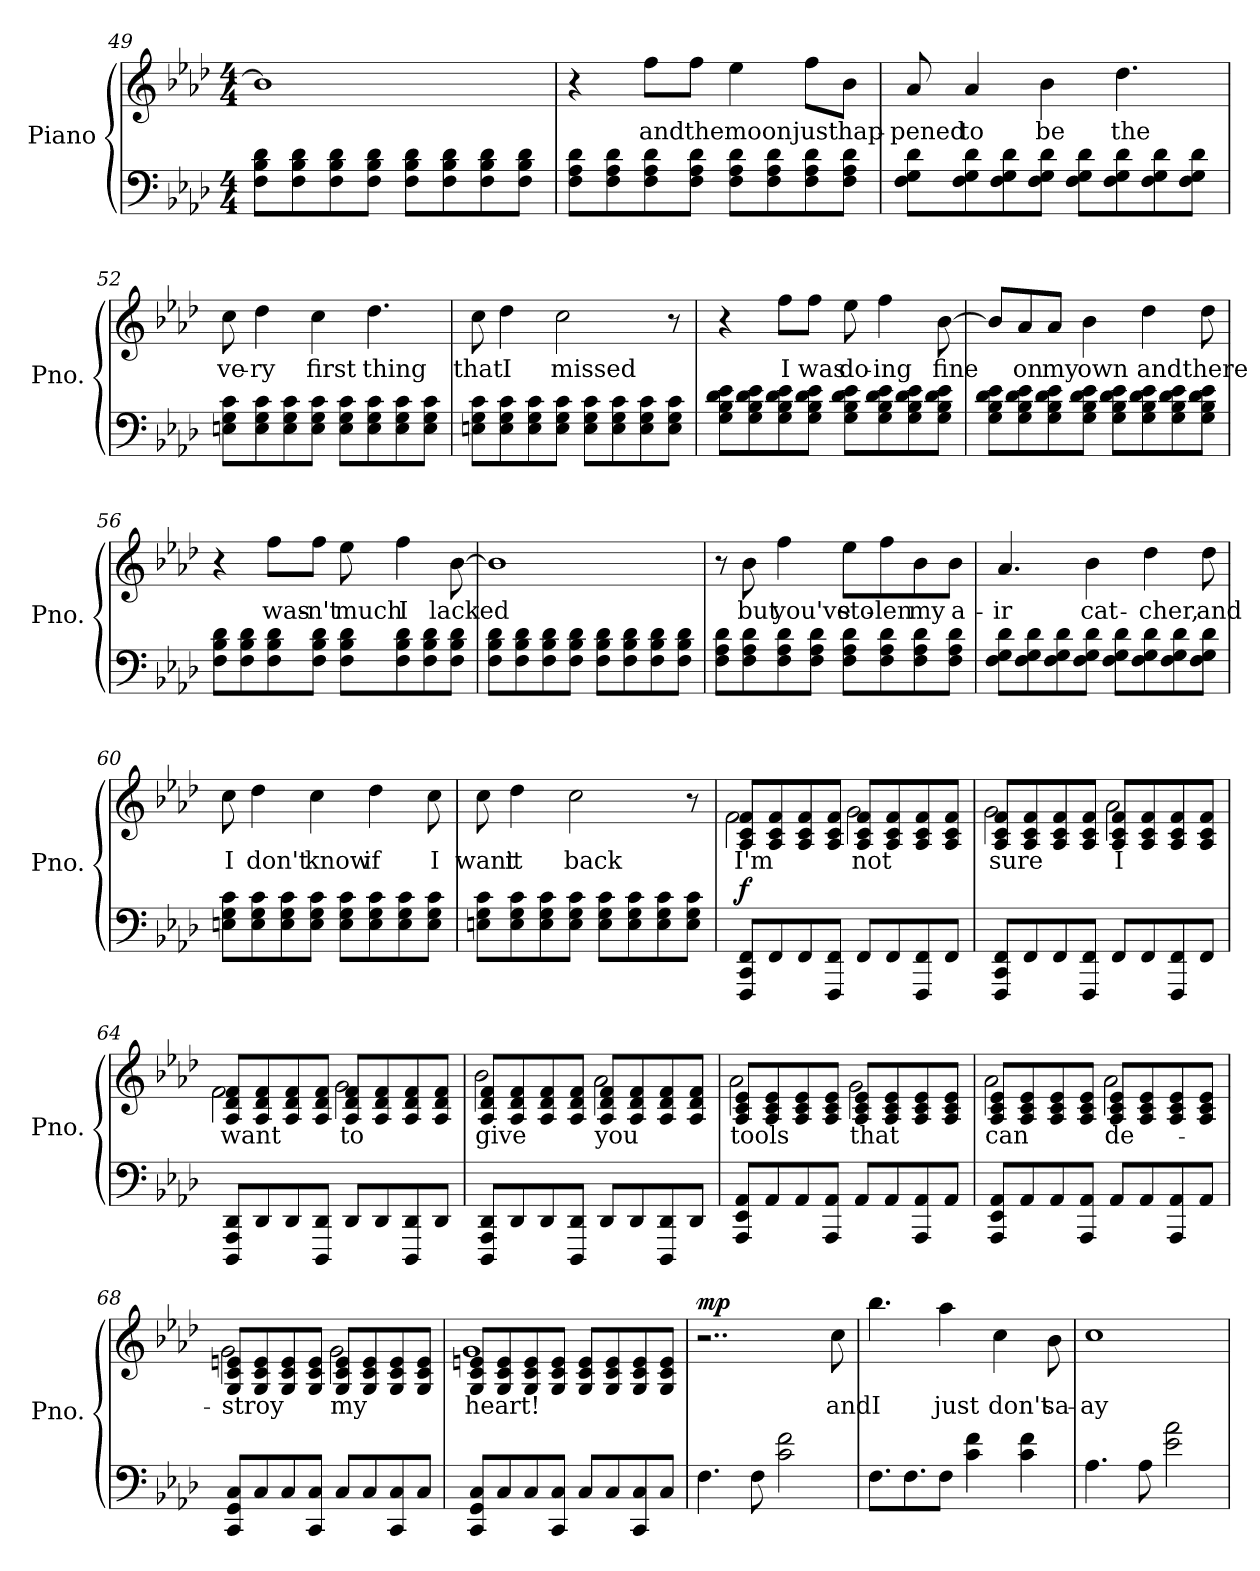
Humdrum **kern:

**kern	**kern	**text	**dynam
*part1	*part1	*part1	*part1
*staff2	*staff1	*staff1	*staff1/2
*I"Piano	*	*	*
*I'Pno.	*	*	*
*clefF4	*clefG2	*	*
*k[b-e-a-d-]	*k[b-e-a-d-]	*	*
*M4/4	*M4/4	*	*
=49	=49	=49	=49
8F\ 8B-\ 8d-\L	1b-]	.	.
8F\ 8B-\ 8d-\	.	.	.
8F\ 8B-\ 8d-\	.	.	.
8F\ 8B-\ 8d-\J	.	.	.
8F\ 8B-\ 8d-\L	.	.	.
8F\ 8B-\ 8d-\	.	.	.
8F\ 8B-\ 8d-\	.	.	.
8F\ 8B-\ 8d-\J	.	.	.
=50	=50	=50	=50
8F\ 8A-\ 8d-\L	4r	.	.
8F\ 8A-\ 8d-\	.	.	.
8F\ 8A-\ 8d-\	8ff\L	and	.
8F\ 8A-\ 8d-\J	8ff\J	the	.
8F\ 8A-\ 8d-\L	4ee-\	moon	.
8F\ 8A-\ 8d-\	.	.	.
8F\ 8A-\ 8d-\	8ff\L	just	.
8F\ 8A-\ 8d-\J	8b-\J	hap-	.
!!LO:PB:g=z
=51	=51	=51	=51
8F\ 8G\ 8d-\L	8a-/	-pened	.
8F\ 8G\ 8d-\	4a-/	to	.
8F\ 8G\ 8d-\	.	.	.
8F\ 8G\ 8d-\J	4b-\	be	.
8F\ 8G\ 8d-\L	.	.	.
8F\ 8G\ 8d-\	4.dd-\	the	.
8F\ 8G\ 8d-\	.	.	.
8F\ 8G\ 8d-\J	.	.	.
=52	=52	=52	=52
8En\ 8G\ 8c\L	8cc\	ve-	.
8E\ 8G\ 8c\	4dd-\	-ry	.
8E\ 8G\ 8c\	.	.	.
8E\ 8G\ 8c\J	4cc\	first	.
8E\ 8G\ 8c\L	.	.	.
8E\ 8G\ 8c\	4.dd-\	thing	.
8E\ 8G\ 8c\	.	.	.
8E\ 8G\ 8c\J	.	.	.
=53	=53	=53	=53
8En\ 8G\ 8c\L	8cc\	that	.
8E\ 8G\ 8c\	4dd-\	I	.
8E\ 8G\ 8c\	.	.	.
8E\ 8G\ 8c\J	2cc\	missed	.
8E\ 8G\ 8c\L	.	.	.
8E\ 8G\ 8c\	.	.	.
8E\ 8G\ 8c\	.	.	.
8E\ 8G\ 8c\J	8r	.	.
!!LO:LB:g=z
=54	=54	=54	=54
8G\ 8B-\ 8d-\ 8e-\L	4r	.	.
8G\ 8B-\ 8d-\ 8e-\	.	.	.
8G\ 8B-\ 8d-\ 8e-\	8ff\L	I	.
8G\ 8B-\ 8d-\ 8e-\J	8ff\J	was	.
8G\ 8B-\ 8d-\ 8e-\L	8ee-\	do-	.
8G\ 8B-\ 8d-\ 8e-\	4ff\	-ing	.
8G\ 8B-\ 8d-\ 8e-\	.	.	.
8G\ 8B-\ 8d-\ 8e-\J	[8b-\	fine	.
=55	=55	=55	=55
8G\ 8B-\ 8d-\ 8e-\L	8b-/L]	.	.
8G\ 8B-\ 8d-\ 8e-\	8a-/	on	.
8G\ 8B-\ 8d-\ 8e-\	8a-/J	my	.
8G\ 8B-\ 8d-\ 8e-\J	4b-\	own	.
8G\ 8B-\ 8d-\ 8e-\L	.	.	.
8G\ 8B-\ 8d-\ 8e-\	4dd-\	and	.
8G\ 8B-\ 8d-\ 8e-\	.	.	.
8G\ 8B-\ 8d-\ 8e-\J	8dd-\	there	.
=56	=56	=56	=56
8F\ 8B-\ 8d-\L	4r	.	.
8F\ 8B-\ 8d-\	.	.	.
8F\ 8B-\ 8d-\	8ff\L	was-	.
8F\ 8B-\ 8d-\J	8ff\J	-n't	.
8F\ 8B-\ 8d-\L	8ee-\	much	.
8F\ 8B-\ 8d-\	4ff\	I	.
8F\ 8B-\ 8d-\	.	.	.
8F\ 8B-\ 8d-\J	[8b-\	lacked	.
!!LO:LB:g=z
=57	=57	=57	=57
8F\ 8B-\ 8d-\L	1b-]	.	.
8F\ 8B-\ 8d-\	.	.	.
8F\ 8B-\ 8d-\	.	.	.
8F\ 8B-\ 8d-\J	.	.	.
8F\ 8B-\ 8d-\L	.	.	.
8F\ 8B-\ 8d-\	.	.	.
8F\ 8B-\ 8d-\	.	.	.
8F\ 8B-\ 8d-\J	.	.	.
=58	=58	=58	=58
8F\ 8A-\ 8d-\L	8r	.	.
8F\ 8A-\ 8d-\	8b-\	but	.
8F\ 8A-\ 8d-\	4ff\	you've	.
8F\ 8A-\ 8d-\J	.	.	.
8F\ 8A-\ 8d-\L	8ee-\L	sto-	.
8F\ 8A-\ 8d-\	8ff\	-len	.
8F\ 8A-\ 8d-\	8b-\	my	.
8F\ 8A-\ 8d-\J	8b-\J	a-	.
=59	=59	=59	=59
8F\ 8G\ 8d-\L	4.a-/	-ir	.
8F\ 8G\ 8d-\	.	.	.
8F\ 8G\ 8d-\	.	.	.
8F\ 8G\ 8d-\J	4b-\	cat-	.
8F\ 8G\ 8d-\L	.	.	.
8F\ 8G\ 8d-\	4dd-\	-cher,	.
8F\ 8G\ 8d-\	.	.	.
8F\ 8G\ 8d-\J	8dd-\	and	.
!!LO:LB:g=z
=60	=60	=60	=60
8En\ 8G\ 8c\L	8cc\	I	.
8E\ 8G\ 8c\	4dd-\	don't	.
8E\ 8G\ 8c\	.	.	.
8E\ 8G\ 8c\J	4cc\	know	.
8E\ 8G\ 8c\L	.	.	.
8E\ 8G\ 8c\	4dd-\	if	.
8E\ 8G\ 8c\	.	.	.
8E\ 8G\ 8c\J	8cc\	I	.
=61	=61	=61	=61
8En\ 8G\ 8c\L	8cc\	want	.
8E\ 8G\ 8c\	4dd-\	it	.
8E\ 8G\ 8c\	.	.	.
8E\ 8G\ 8c\J	2cc\	back	.
8E\ 8G\ 8c\L	.	.	.
8E\ 8G\ 8c\	.	.	.
8E\ 8G\ 8c\	.	.	.
8E\ 8G\ 8c\J	8r	.	.
!!LO:LB:g=z
=62	=62	=62	=62
*	*^	*	*
!	!	!	!	!LO:DY:a=2
8FFF/ 8CC/ 8FF/L	8A-/ 8c/ 8f/L	2f\	I'm	f
8FF/	8A-/ 8c/ 8f/	.	.	.
8FF/	8A-/ 8c/ 8f/	.	.	.
8FFF/ 8FF/J	8A-/ 8c/ 8f/J	.	.	.
8FF/L	8A-/ 8c/ 8f/L	2g\	not	.
8FF/	8A-/ 8c/ 8f/	.	.	.
8FFF/ 8FF/	8A-/ 8c/ 8f/	.	.	.
8FF/J	8A-/ 8c/ 8f/J	.	.	.
=63	=63	=63	=63	=63
8FFF/ 8CC/ 8FF/L	8A-/ 8c/ 8f/L	2g\	sure	.
8FF/	8A-/ 8c/ 8f/	.	.	.
8FF/	8A-/ 8c/ 8f/	.	.	.
8FFF/ 8FF/J	8A-/ 8c/ 8f/J	.	.	.
8FF/L	8A-/ 8c/ 8f/L	2a-\	I	.
8FF/	8A-/ 8c/ 8f/	.	.	.
8FFF/ 8FF/	8A-/ 8c/ 8f/	.	.	.
8FF/J	8A-/ 8c/ 8f/J	.	.	.
=64	=64	=64	=64	=64
8DDD-/ 8AAA-/ 8DD-/L	8A-/ 8d-/ 8f/L	2f\	want	.
8DD-/	8A-/ 8d-/ 8f/	.	.	.
8DD-/	8A-/ 8d-/ 8f/	.	.	.
8DDD-/ 8DD-/J	8A-/ 8d-/ 8f/J	.	.	.
8DD-/L	8A-/ 8d-/ 8f/L	2g\	to	.
8DD-/	8A-/ 8d-/ 8f/	.	.	.
8DDD-/ 8DD-/	8A-/ 8d-/ 8f/	.	.	.
8DD-/J	8A-/ 8d-/ 8f/J	.	.	.
!!LO:PB:g=z	!!
=65	=65	=65	=65	=65
8DDD-/ 8AAA-/ 8DD-/L	8A-/ 8d-/ 8f/L	2b-\	give	.
8DD-/	8A-/ 8d-/ 8f/	.	.	.
8DD-/	8A-/ 8d-/ 8f/	.	.	.
8DDD-/ 8DD-/J	8A-/ 8d-/ 8f/J	.	.	.
8DD-/L	8A-/ 8d-/ 8f/L	2a-\	you	.
8DD-/	8A-/ 8d-/ 8f/	.	.	.
8DDD-/ 8DD-/	8A-/ 8d-/ 8f/	.	.	.
8DD-/J	8A-/ 8d-/ 8f/J	.	.	.
=66	=66	=66	=66	=66
8AAA-/ 8EE-/ 8AA-/L	8A-/ 8c/ 8e-/L	2a-\	tools	.
8AA-/	8A-/ 8c/ 8e-/	.	.	.
8AA-/	8A-/ 8c/ 8e-/	.	.	.
8AAA-/ 8AA-/J	8A-/ 8c/ 8e-/J	.	.	.
8AA-/L	8A-/ 8c/ 8e-/L	2g\	that	.
8AA-/	8A-/ 8c/ 8e-/	.	.	.
8AAA-/ 8AA-/	8A-/ 8c/ 8e-/	.	.	.
8AA-/J	8A-/ 8c/ 8e-/J	.	.	.
=67	=67	=67	=67	=67
8AAA-/ 8EE-/ 8AA-/L	8A-/ 8c/ 8e-/L	2a-\	can	.
8AA-/	8A-/ 8c/ 8e-/	.	.	.
8AA-/	8A-/ 8c/ 8e-/	.	.	.
8AAA-/ 8AA-/J	8A-/ 8c/ 8e-/J	.	.	.
8AA-/L	8A-/ 8c/ 8e-/L	2a-\	de-	.
8AA-/	8A-/ 8c/ 8e-/	.	.	.
8AAA-/ 8AA-/	8A-/ 8c/ 8e-/	.	.	.
8AA-/J	8A-/ 8c/ 8e-/J	.	.	.
!!LO:LB:g=z	!!
=68	=68	=68	=68	=68
8CC/ 8GG/ 8C/L	8G/ 8c/ 8en/L	2g\	-stroy	.
8C/	8G/ 8c/ 8e/	.	.	.
8C/	8G/ 8c/ 8e/	.	.	.
8CC/ 8C/J	8G/ 8c/ 8e/J	.	.	.
8C/L	8G/ 8c/ 8e/L	2g\	my	.
8C/	8G/ 8c/ 8e/	.	.	.
8CC/ 8C/	8G/ 8c/ 8e/	.	.	.
8C/J	8G/ 8c/ 8e/J	.	.	.
=69	=69	=69	=69	=69
8CC/ 8GG/ 8C/L	8G/ 8c/ 8en/L	1g	heart!	.
8C/	8G/ 8c/ 8e/	.	.	.
8C/	8G/ 8c/ 8e/	.	.	.
8CC/ 8C/J	8G/ 8c/ 8e/J	.	.	.
8C/L	8G/ 8c/ 8e/L	.	.	.
8C/	8G/ 8c/ 8e/	.	.	.
8CC/ 8C/	8G/ 8c/ 8e/	.	.	.
8C/J	8G/ 8c/ 8e/J	.	.	.
*	*v	*v	*	*
=70	=70	=70	=70
!	!	!	!LO:DY:b
4.F\	2..r	.	mp
8F\	.	.	.
2c\ 2f\	.	.	.
.	8cc\	and	.
=71	=71	=71	=71
8.F\L	4.bb-\	I	.
8.F\	.	.	.
8F\J	4aa-\	just	.
4c\ 4f\	.	.	.
.	4cc\	don't	.
4c\ 4f\	.	.	.
.	8b-\	sa-	.
=72	=72	=72	=72
4.A-\	1cc	-ay	.
8A-\	.	.	.
2e-\ 2a-\	.	.	.
=	=	=	=
*-	*-	*-	*-
